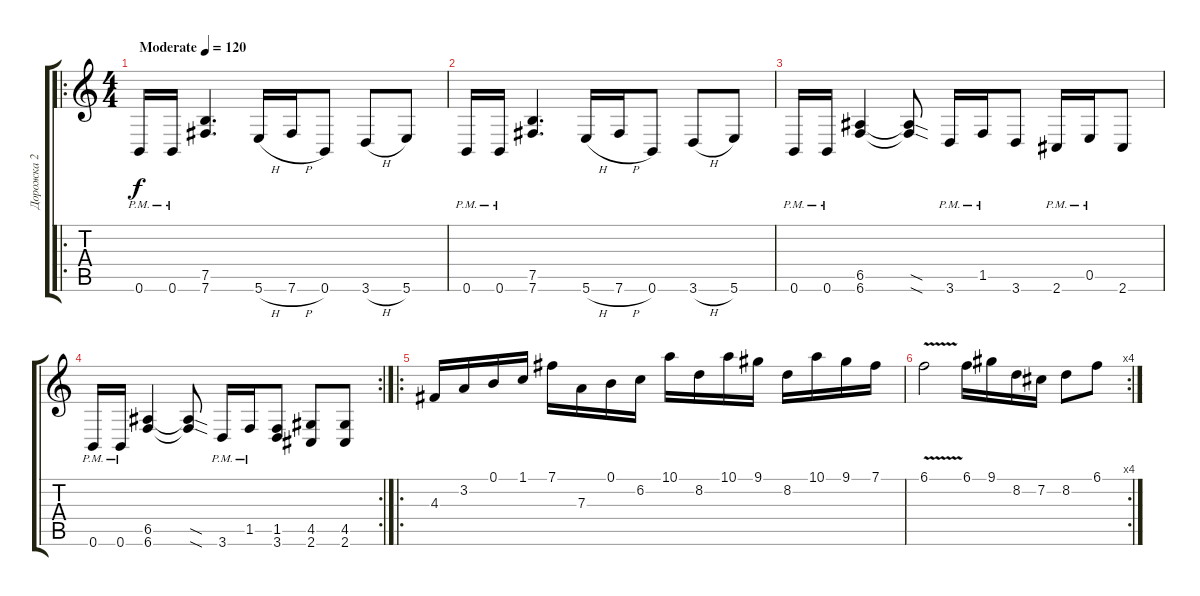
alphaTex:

\track ("Дорожка 2" "Дорожка 2") {instrument overdrivenguitar}
\staff {score tabs}
\tuning (B3 Gb3 D3 A2 E2 B1) {hide}
\ro
\ts (4 4)
\tempo (120 "Moderate")
\clef g2
\ks c
0.6{pm}.16{dy f instrument overdrivenguitar} 0.6{pm}.16 (7.5 7.6).4{d} 5.6{h}.16 7.6{h}.16 0.6.8 3.6{h}.8 5.6.8 |
0.6{pm}.16 0.6{pm}.16 (7.5 7.6).4{d} 5.6{h}.16 7.6{h}.16 0.6.8 3.6{h}.8 5.6.8 |
0.6{pm}.16 0.6{pm}.16 (6.5 6.6).4 (6.5{sod t} 6.6{sod t}).8 3.6{pm}.16 1.5{pm}.16 3.6.8 2.6{pm}.16 0.5{pm}.16 2.6.8 |
\rc 2
0.6{pm}.16 0.6{pm}.16 (6.5 6.6).4 (6.5{sod t} 6.6{sod t}).8 3.6{pm}.16 1.5{pm}.16 (1.5 3.6).8 (4.5 2.6).8 (4.5 2.6).8 |
\ro
4.3.16 3.2.16 0.1.16 1.1.16 7.1.16 7.3.16 0.1.16 6.2.16 10.1.16 8.2.16 10.1.16 9.1.16 8.2.16 10.1.16 9.1.16 7.1.16 |
\rc 4
6.1{v}.2 6.1.16 9.1.16 8.2.16 7.2.16 8.2.8 6.1.8
